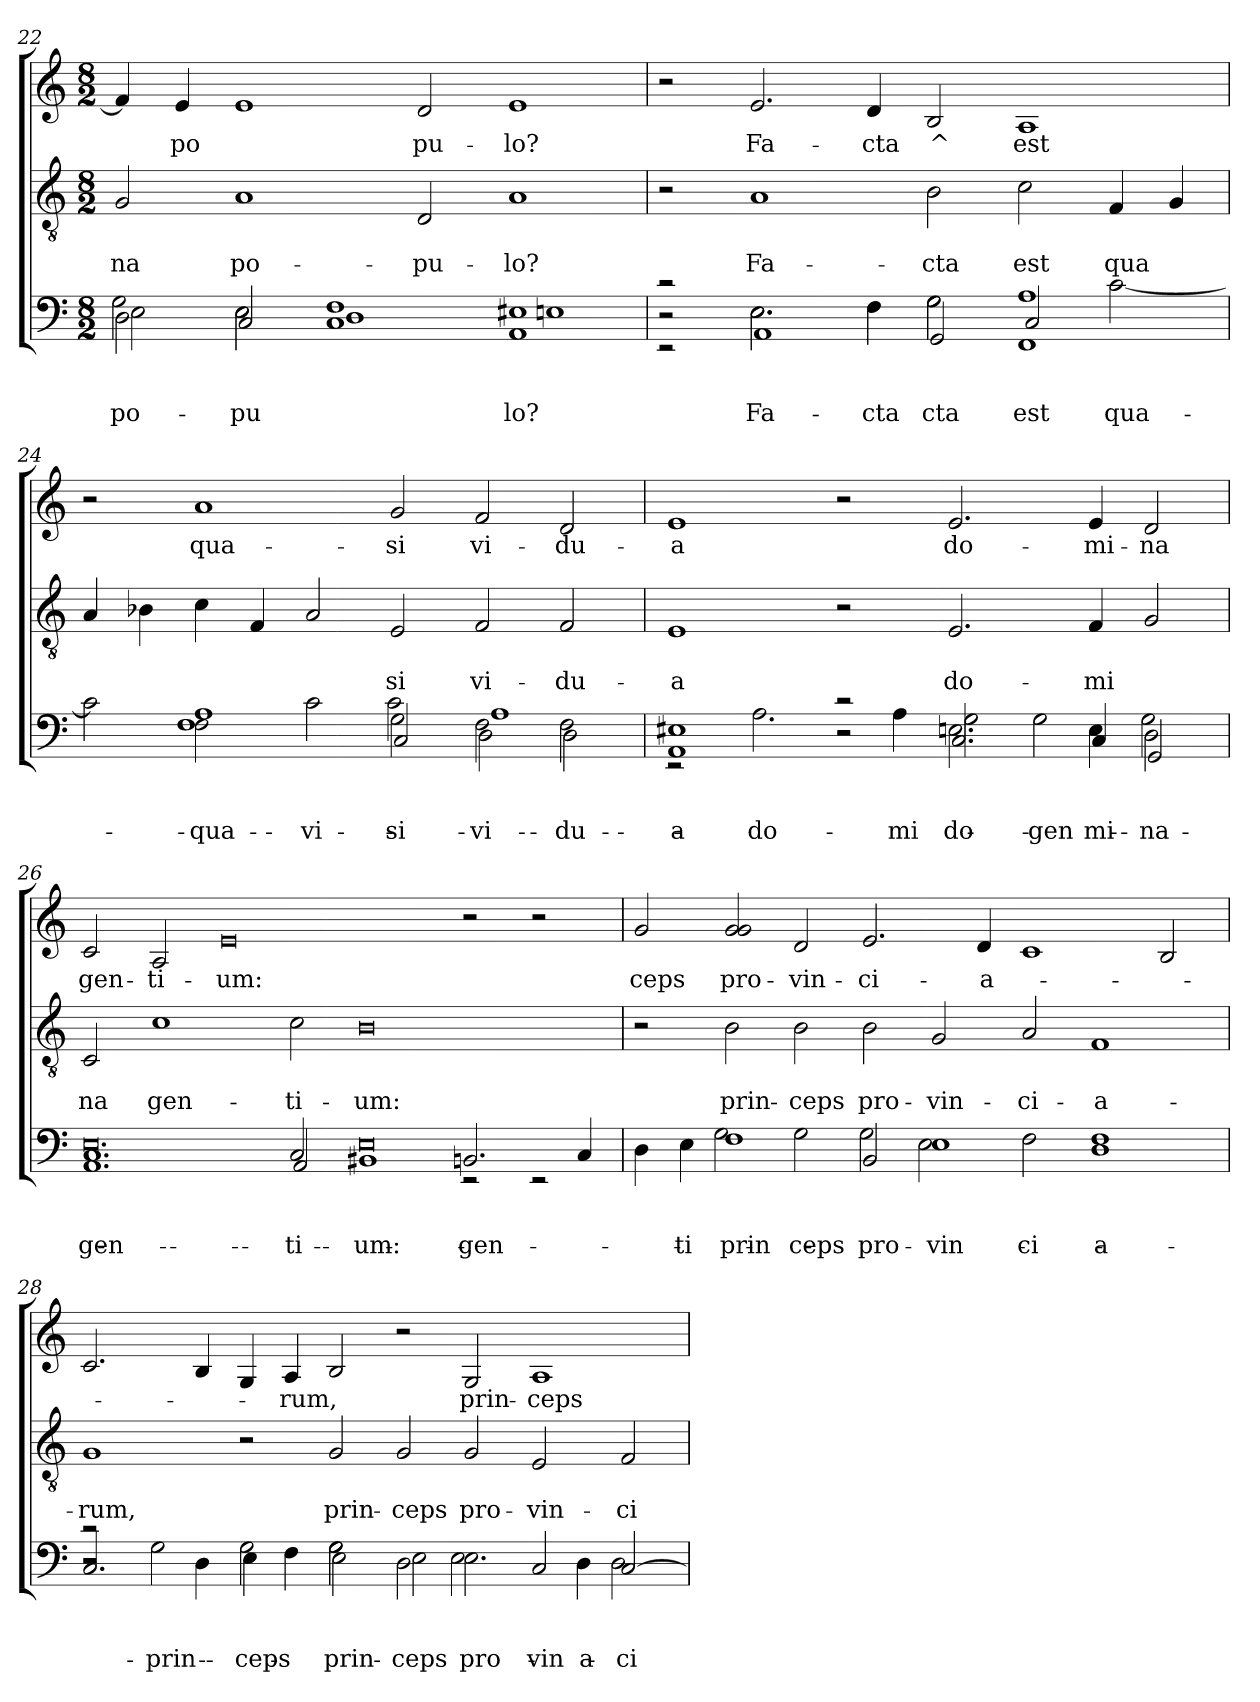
**kern	**text	**text	**text	**kern	**text	**text	**kern	**text
*part3	*part3	*part3	*part3	*part2	*part2	*part2	*part1	*part1
*staff3	*staff3	*staff3	*staff3	*staff2	*staff2	*staff2	*staff1	*staff1
!!LO:LB:g=z
*clefF4	*	*	*	*clefGv2	*	*	*clefG2	*
*k[]	*	*	*	*k[]	*	*	*k[]	*
*C:	*	*	*	*C:	*	*	*C:	*
*M8/2	*	*	*	*M8/2	*	*	*M8/2	*
=22	=22	=22	=22	=22	=22	=22	=22	=22
!	!	!	!LO:LY:b	!	!	!	!	!
*^	*	*	*	*	*	*	*	*
*	*^	*	*	*	*	*	*	*	*
!	!	!	!	!	!LO:LY:b	!	!	!LO:LY:b	!	!
2D\	2G\	2E\	.	.	po-	2G/	.	na	4f/]	.
!	!	!	!	!	!	!	!	!	!	!LO:LY:b
.	.	.	.	.	.	.	.	.	4e/	po
!	!	!	!	!	!LO:LY:b	!	!	!	!	!
!	!	!	!	!	!LO:LY:b	!	!	!LO:LY:b	!	!
2E\	2E\	2C/	.	.	-pu	1A	.	po-	1e	.
1C	1F	1D	.	.	.	.	.	.	.	.
!	!	!	!	!	!	!	!	!LO:LY:b	!	!LO:LY:b
.	.	.	.	.	.	2D/	.	-pu-	2d/	pu-
!	!	!	!	!	!LO:LY:b	!	!	!	!	!
!	!	!	!	!	!LO:LY:b	!	!	!	!	!
!	!	!	!	!	!LO:LY:b	!	!	!LO:LY:b	!	!LO:LY:b
1E#X	1En	1AA	.	.	lo?	1A	.	-lo?	1e	-lo?
=23	=23	=23	=23	=23	=23	=23	=23	=23	=23	=23
2rc	2rEE	2r	.	.	.	2r	.	.	2r	.
!	!	!	!	!	!LO:LY:b	!	!	!	!	!
!	!	!	!	!	!LO:LY:b	!	!	!	!	!
!	!	!	!	!	!LO:LY:b	!	!	!LO:LY:b	!	!LO:LY:b
2.E\	2.E\	1AA	.	.	-Fa-	1A	.	Fa-	2.e/	Fa-
!	!	!	!	!	!LO:LY:b	!	!	!	!	!
!	!	!	!	!	!LO:LY:b	!	!	!	!	!LO:LY:b
4F\	4F\	.	.	.	-cta	.	.	.	4d/	-cta
!	!	!	!	!	!LO:LY:b	!	!	!	!	!
!	!	!	!	!	!LO:LY:b	!	!	!	!	!
!	!	!	!	!	!LO:LY:b	!	!	!LO:LY:b	!	!LO:LY:b
2G\	2G\	2GG/	.	.	-cta	2B\	.	-cta	2B/	^
!	!	!	!	!	!LO:LY:b	!	!	!	!	!
!	!	!	!	!	!LO:LY:b	!	!	!	!	!
!	!	!	!	!	!LO:LY:b	!	!	!LO:LY:b	!	!LO:LY:b
1A	2C/	1FF	.	.	est	2c\	.	est	1A	est
!	!	!	!	!	!LO:LY:b	!	!	!LO:LY:b	!	!
.	[>2c\	.	.	.	qua-	4F/	.	qua	.	.
.	.	.	.	.	.	4G/	.	.	.	.
=24	=24	=24	=24	=24	=24	=24	=24	=24	=24	=24
2ryy	2c\]	2ryy	.	.	.	4A/	.	.	2r	.
.	.	.	.	.	.	4B-X\	.	.	.	.
!	!	!	!	!	!LO:LY:b	!	!	!	!	!
!	!	!	!	!	!LO:LY:b	!	!	!	!	!
!	!	!	!	!	!LO:LY:b	!	!	!	!	!LO:LY:b
1A	2F\	1F	.	.	qua-	4c\	.	.	1a	qua-
.	.	.	.	.	.	4F/	.	.	.	.
!	!	!	!	!	!LO:LY:b	!	!	!	!	!
.	2c\	.	.	.	vi-	2A/	.	.	.	.
!	!	!	!	!	!LO:LY:b	!	!	!	!	!
!	!	!	!	!	!LO:LY:b	!	!	!	!	!
!	!	!	!	!	!LO:LY:b	!	!	!LO:LY:b	!	!LO:LY:b
2G\	2c\	2C/	.	.	-si	2E/	.	si	2g/	-si
!	!	!	!	!	!LO:LY:b	!	!	!	!	!
!	!	!	!	!	!LO:LY:b	!	!	!	!	!
!	!	!	!	!	!LO:LY:b	!	!	!LO:LY:b	!	!LO:LY:b
2F\	1A	2D\	.	.	vi-	2F/	.	vi-	2f/	vi-
!	!	!	!	!	!LO:LY:b	!	!	!	!	!
!	!	!	!	!	!LO:LY:b	!	!	!LO:LY:b	!	!LO:LY:b
2F\	.	2D\	.	.	-du-	2F/	.	-du-	2d/	-du-
!!LO:PB:g=z
=25	=25	=25	=25	=25	=25	=25	=25	=25	=25	=25
!	!	!	!	!	!LO:LY:b	!	!	!	!	!
!	!	!	!	!	!LO:LY:b	!	!	!LO:LY:b	!	!LO:LY:b
1E#X	2rEE	1AA	.	.	-a	1E	.	-a	1e	-a
!	!	!	!	!	!LO:LY:b	!	!	!	!	!
.	2.A\	.	.	.	do-	.	.	.	.	.
2rc	.	2r	.	.	.	2r	.	.	2r	.
!	!	!	!	!	!LO:LY:b	!	!	!	!	!
.	4A\	.	.	.	-mi-	.	.	.	.	.
!	!	!	!	!	!LO:LY:b	!	!	!	!	!
!	!	!	!	!	!LO:LY:b	!	!	!	!	!
!	!	!	!	!	!LO:LY:b	!	!	!LO:LY:b	!	!LO:LY:b
2.En\	2G\	2.C/	.	.	do-	2.E/	.	do-	2.e/	do-
!	!	!	!	!	!LO:LY:b	!	!	!	!	!
.	2G\	.	.	.	gen-	.	.	.	.	.
!	!	!	!	!	!LO:LY:b	!	!	!	!	!
!	!	!	!	!	!LO:LY:b	!	!	!LO:LY:b	!	!LO:LY:b
4E\	.	4C/	.	.	-mi-	4F/	.	-mi	4e/	-mi-
!	!	!	!	!	!LO:LY:b	!	!	!	!	!
!	!	!	!	!	!LO:LY:b	!	!	!	!	!
!	!	!	!	!	!LO:LY:b	!	!	!	!	!LO:LY:b
2D\	2G\	2GG/	.	.	-na	2G/	.	.	2d/	-na
=26	=26	=26	=26	=26	=26	=26	=26	=26	=26	=26
!	!	!	!	!	!LO:LY:b	!	!	!	!	!
!	!	!	!	!	!LO:LY:b	!	!	!	!	!
!	!	!	!	!	!LO:LY:b	!	!	!LO:LY:b	!	!LO:LY:b
1.C	0.E	1.AA	.	.	gen-	2C/	.	na	2c/	gen-
!	!	!	!	!	!	!	!	!LO:LY:b	!	!LO:LY:b
.	.	.	.	.	.	1c	.	gen-	2A/	-ti-
!	!	!	!	!	!	!	!	!	!	!LO:LY:b
.	.	.	.	.	.	.	.	.	0e	-um:
!	!	!	!	!	!LO:LY:b	!	!	!	!	!
!	!	!	!	!	!LO:LY:b	!	!	!LO:LY:b	!	!
2C/	.	2AA/	.	.	-ti-	2c\	.	-ti-	.	.
!	!	!	!	!	!LO:LY:b	!	!	!	!	!
!	!	!	!	!	!LO:LY:b	!	!	!LO:LY:b	!	!
1BB#X	.	0E	.	.	-um:	0B	.	-um:	.	.
!	!	!	!	!	!LO:LY:b	!	!	!	!	!
2.BBn/	2rEE	.	.	.	gen	.	.	.	2r	.
.	2rEE	.	.	.	.	.	.	.	2r	.
4C/	.	.	.	.	.	.	.	.	.	.
*	*v	*v	*	*	*	*	*	*	*	*
!!LO:LB:g=z
=27	=27	=27	=27	=27	=27	=27	=27	=27	=27
!	!	!	!	!	!	!	!	!	!LO:LY:b
4D\	2ryy	.	.	.	2r	.	.	2g/	ceps
!	!	!	!	!LO:LY:b	!	!	!	!	!
4E\	.	.	.	ti	.	.	.	.	.
!	!	!	!	!LO:LY:b	!	!	!LO:LY:b	!	!LO:LY:b
1F	2G\	.	.	prin-	2B\	.	prin-	2g/ 2g/	pro-
!	!	!	!	!LO:LY:b	!	!	!LO:LY:b	!	!LO:LY:b
.	2G\	.	.	-ceps	2B\	.	-ceps	2d/	-vin-
!	!	!	!	!LO:LY:b	!	!	!LO:LY:b	!	!LO:LY:b
2BB/	2G\	.	.	pro-	2B\	.	pro-	2.e/	-ci-
!	!	!	!	!LO:LY:b	!	!	!LO:LY:b	!	!
1E	2E\	.	.	-vin-	2G/	.	-vin-	.	.
!	!	!	!	!	!	!	!	!	!LO:LY:b
.	.	.	.	.	.	.	.	4d/	-a-
!	!	!	!	!LO:LY:b	!	!	!LO:LY:b	!	!
.	2F\	.	.	-ci-	2A/	.	-ci-	1c	.
!	!	!	!	!LO:LY:b	!	!	!	!	!
!	!	!	!	!LO:LY:b	!	!	!LO:LY:b	!	!
1F	1D	.	.	-a	1F	.	-a-	.	.
.	.	.	.	.	.	.	.	2B/	.
!!LO:LB:g=z
=28	=28	=28	=28	=28	=28	=28	=28	=28	=28
*	*^	*	*	*	*	*	*	*	*
!	!	!	!	!	!	!	!	!LO:LY:b	!	!
2rc	2.C/	2r	.	.	.	1G	.	-rum,	2.c/	.
!	!	!	!	!	!LO:LY:b	!	!	!	!	!
2G\	.	1ryy	.	.	prin-	.	.	.	.	.
.	4D\	.	.	.	.	.	.	.	4B/	.
!	!	!	!	!	!LO:LY:b	!	!	!	!	!
2G\	4E\	.	.	.	-ceps	2r	.	.	4G/	.
!	!	!	!	!	!	!	!	!	!	!LO:LY:b
.	4F\	.	.	.	.	.	.	.	4A/	-rum,
!	!	!	!	!	!LO:LY:b	!	!	!	!	!
!	!	!	!	!	!LO:LY:b	!	!	!	!	!
!	!	!	!	!	!LO:LY:b	!	!	!LO:LY:b	!	!
2G\	2G\	2E\	.	.	prin-	2G/	.	prin-	2B/	.
!	!	!	!	!	!LO:LY:b	!	!	!	!	!
!	!	!	!	!	!LO:LY:b	!	!	!LO:LY:b	!	!
2D\	0ryy	2E\	.	.	-ceps	2G/	.	-ceps	2r	.
!	!	!	!	!	!LO:LY:b	!	!	!	!	!
!	!	!	!	!	!LO:LY:b	!	!	!LO:LY:b	!	!LO:LY:b
2.E\	.	2E\	.	.	pro-	2G/	.	pro-	2G/	prin-
!	!	!	!	!	!LO:LY:b	!	!	!LO:LY:b	!	!LO:LY:b
.	.	2C/	.	.	-vin-	2E/	.	-vin-	1A	-ceps
!	!	!	!	!	!LO:LY:b	!	!	!	!	!
4D\	.	.	.	.	-a	.	.	.	.	.
!	!	!	!	!	!LO:LY:b	!	!	!LO:LY:b	!	!
[<2C/	.	2D\	.	.	-ci-	2F/	.	-ci-	.	.
*v	*v	*v	*	*	*	*	*	*	*	*
=	=	=	=	=	=	=	=	=
*-	*-	*-	*-	*-	*-	*-	*-	*-
